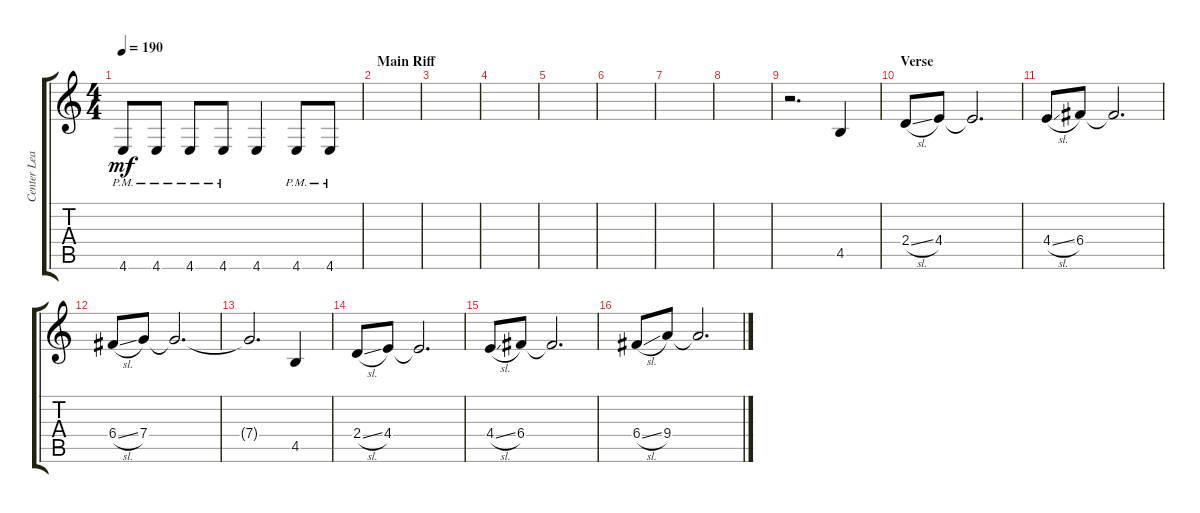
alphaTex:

\track ("Center Lead" "Center Lea") {instrument distortionguitar}
\staff {score tabs}
\tuning (D4 A3 F3 C3 G2 C2) {hide}
\ts (4 4)
\tempo 190
\clef g2
\ks aminor
4.6{pm}.8{dy mf} 4.6{pm}.8 4.6{pm}.8 4.6{pm}.8 4.6.4 4.6{pm}.8 4.6{pm}.8 |
\section ("" "Main Riff")
|
|
|
|
|
|
|
r.2{d} 4.5.4 |
\section ("" "Verse")
2.4{sl}.8 4.4.8 4.4{t}.2{d} |
4.4{sl}.8 6.4.8 6.4{t}.2{d} |
6.4{sl}.8 7.4.8 7.4{t}.2{d} |
7.4{t}.2{d} 4.5.4 |
2.4{sl}.8 4.4.8 4.4{t}.2{d} |
4.4{sl}.8 6.4.8 6.4{t}.2{d} |
6.4{sl}.8 9.4.8 9.4{t}.2{d}
